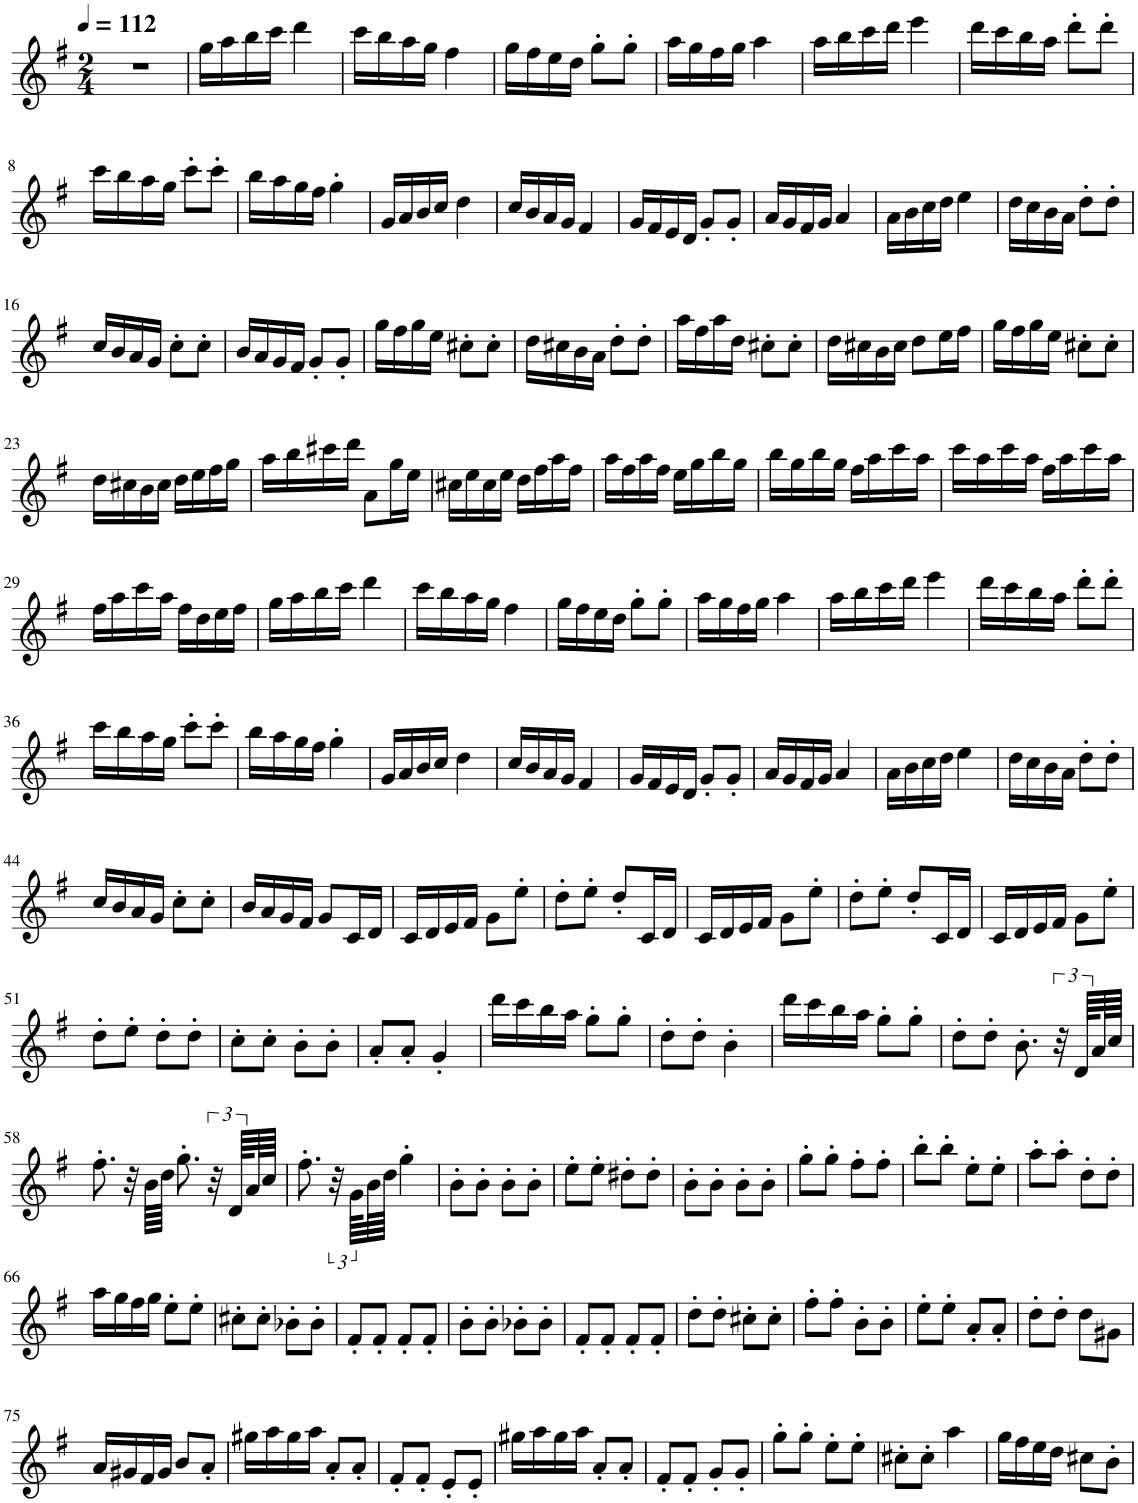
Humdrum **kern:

**kern
*part1
*staff1
*I"Piano
*I'Pno.
*clefG2
*k[f#]
*M2/4
*MM112
=1
2r
=2
16gg\LL
16aa\
16bb\
16ccc\JJ
4ddd\
=3
16ccc\LL
16bb\
16aa\
16gg\JJ
4ff#\
=4
16gg\LL
16ff#\
16ee\
16dd\JJ
8gg'\L
8gg'\J
=5
16aa\LL
16gg\
16ff#\
16gg\JJ
4aa\
=6
16aa\LL
16bb\
16ccc\
16ddd\JJ
4eee\
=7
16ddd\LL
16ccc\
16bb\
16aa\JJ
8ddd'\L
8ddd'\J
!!LO:LB:g=z
=8
16ccc\LL
16bb\
16aa\
16gg\JJ
8ccc'\L
8ccc'\J
=9
16bb\LL
16aa\
16gg\
16ff#\JJ
4gg'\
=10
16g/LL
16a/
16b/
16cc/JJ
4dd\
=11
16cc/LL
16b/
16a/
16g/JJ
4f#/
=12
16g/LL
16f#/
16e/
16d/JJ
8g'/L
8g'/J
=13
16a/LL
16g/
16f#/
16g/JJ
4a/
=14
16a\LL
16b\
16cc\
16dd\JJ
4ee\
=15
16dd\LL
16cc\
16b\
16a\JJ
8dd'\L
8dd'\J
!!LO:LB:g=z
=16
16cc/LL
16b/
16a/
16g/JJ
8cc'\L
8cc'\J
=17
16b/LL
16a/
16g/
16f#/JJ
8g'/L
8g'/J
=18
16gg\LL
16ff#\
16gg\
16ee\JJ
8cc#X'\L
8cc#'\J
=19
16dd\LL
16cc#X\
16b\
16a\JJ
8dd'\L
8dd'\J
=20
16aa\LL
16ff#\
16aa\
16dd\JJ
8cc#X'\L
8cc#'\J
=21
16dd\LL
16cc#X\
16b\
16cc#\JJ
8dd\L
16ee\L
16ff#\JJ
=22
16gg\LL
16ff#\
16gg\
16ee\JJ
8cc#X'\L
8cc#'\J
!!LO:LB:g=z
=23
16dd\LL
16cc#X\
16b\
16cc#\JJ
16dd\LL
16ee\
16ff#\
16gg\JJ
=24
16aa\LL
16bb\
16ccc#X\
16ddd\JJ
8a\L
16gg\L
16ee\JJ
=25
16cc#X\LL
16ee\
16cc#\
16ee\JJ
16dd\LL
16ff#\
16aa\
16ff#\JJ
=26
16aa\LL
16ff#\
16aa\
16ff#\JJ
16ee\LL
16gg\
16bb\
16gg\JJ
=27
16bb\LL
16gg\
16bb\
16gg\JJ
16ff#\LL
16aa\
16ccc\
16aa\JJ
=28
16ccc\LL
16aa\
16ccc\
16aa\JJ
16ff#\LL
16aa\
16ccc\
16aa\JJ
!!LO:LB:g=z
=29
16ff#\LL
16aa\
16ccc\
16aa\JJ
16ff#\LL
16dd\
16ee\
16ff#\JJ
=30
16gg\LL
16aa\
16bb\
16ccc\JJ
4ddd\
=31
16ccc\LL
16bb\
16aa\
16gg\JJ
4ff#\
=32
16gg\LL
16ff#\
16ee\
16dd\JJ
8gg'\L
8gg'\J
=33
16aa\LL
16gg\
16ff#\
16gg\JJ
4aa\
=34
16aa\LL
16bb\
16ccc\
16ddd\JJ
4eee\
=35
16ddd\LL
16ccc\
16bb\
16aa\JJ
8ddd'\L
8ddd'\J
!!LO:LB:g=z
=36
16ccc\LL
16bb\
16aa\
16gg\JJ
8ccc'\L
8ccc'\J
=37
16bb\LL
16aa\
16gg\
16ff#\JJ
4gg'\
=38
16g/LL
16a/
16b/
16cc/JJ
4dd\
=39
16cc/LL
16b/
16a/
16g/JJ
4f#/
=40
16g/LL
16f#/
16e/
16d/JJ
8g'/L
8g'/J
=41
16a/LL
16g/
16f#/
16g/JJ
4a/
=42
16a\LL
16b\
16cc\
16dd\JJ
4ee\
=43
16dd\LL
16cc\
16b\
16a\JJ
8dd'\L
8dd'\J
!!LO:LB:g=z
=44
16cc/LL
16b/
16a/
16g/JJ
8cc'\L
8cc'\J
=45
16b/LL
16a/
16g/
16f#/JJ
8g/L
16c/L
16d/JJ
=46
16c/LL
16d/
16e/
16f#/JJ
8g\L
8ee'\J
=47
8dd'\L
8ee'\J
8dd'/L
16c/L
16d/JJ
=48
16c/LL
16d/
16e/
16f#/JJ
8g\L
8ee'\J
=49
8dd'\L
8ee'\J
8dd'/L
16c/L
16d/JJ
=50
16c/LL
16d/
16e/
16f#/JJ
8g\L
8ee'\J
!!LO:LB:g=z
=51
8dd'\L
8ee'\J
8dd'\L
8dd'\J
=52
8cc'\L
8cc'\J
8b'\L
8b'\J
=53
8a'/L
8a'/J
4g'/
=54
16ddd\LL
16ccc\
16bb\
16aa\JJ
8gg'\L
8gg'\J
=55
8dd'\L
8dd'\J
4b'\
=56
16ddd\LL
16ccc\
16bb\
16aa\JJ
8gg'\L
8gg'\J
=57
8dd'\L
8dd'\J
8.b'\
48r
96d/LLLL
64a/
64cc/JJJJ
!!LO:LB:g=z
=58
8.ff#'\
32r
64b\LLLL
64dd\JJJJ
8.gg'\
48r
96d/LLLL
64a/
64cc/JJJJ
=59
8.ff#'\
48r
96g\LLLL
64b\
64dd\JJJJ
4gg'\
=60
8b'\L
8b'\J
8b'\L
8b'\J
=61
8ee'\L
8ee'\J
8dd#X'\L
8dd#'\J
=62
8b'\L
8b'\J
8b'\L
8b'\J
=63
8gg'\L
8gg'\J
8ff#'\L
8ff#'\J
=64
8bb'\L
8bb'\J
8ee'\L
8ee'\J
=65
8aa'\L
8aa'\J
8dd'\L
8dd'\J
!!LO:LB:g=z
=66
16aa\LL
16gg\
16ff#\
16gg\JJ
8ee'\L
8ee'\J
=67
8cc#X'\L
8cc#'\J
8b-X'\L
8b-'\J
=68
8f#'/L
8f#'/J
8f#'/L
8f#'/J
=69
8b'\L
8b'\J
8b-X'\L
8b-'\J
=70
8f#'/L
8f#'/J
8f#'/L
8f#'/J
=71
8dd'\L
8dd'\J
8cc#X'\L
8cc#'\J
=72
8ff#'\L
8ff#'\J
8b'\L
8b'\J
=73
8ee'\L
8ee'\J
8a'/L
8a'/J
=74
8dd'\L
8dd'\J
8dd\L
8g#X\J
!!LO:LB:g=z
=75
16a/LL
16g#X/
16f#/
16g#/JJ
8b/L
8a'/J
=76
16gg#X\LL
16aa\
16gg#\
16aa\JJ
8a'/L
8a'/J
=77
8f#'/L
8f#'/J
8e'/L
8e'/J
=78
16gg#X\LL
16aa\
16gg#\
16aa\JJ
8a'/L
8a'/J
=79
8f#'/L
8f#'/J
8g'/L
8g'/J
=80
8gg'\L
8gg'\J
8ee'\L
8ee'\J
=81
8cc#X'\L
8cc#'\J
4aa\
=82
16gg\LL
16ff#\
16ee\
16dd\JJ
8cc#X\L
8b'\J
=
*-
